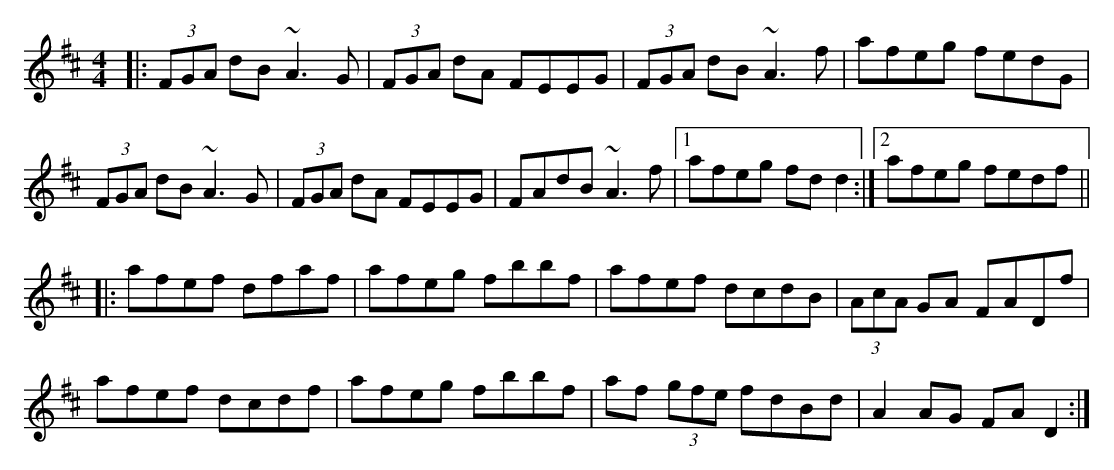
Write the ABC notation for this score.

X:1
M:4/4
K:D
|:(3FGA dB ~A3G|(3FGA dA FEEG|(3FGA dB ~A3f|afeg fedG|
(3FGA dB ~A3G|(3FGA dA FEEG|FAdB ~A3f|1 afeg fdd2:|2 afeg fedf||
|:afef dfaf|afeg fbbf|afef dcdB|(3AcA GA FADf|
afef dcdf|afeg fbbf|af (3gfe fdBd|A2AG FAD2:|
